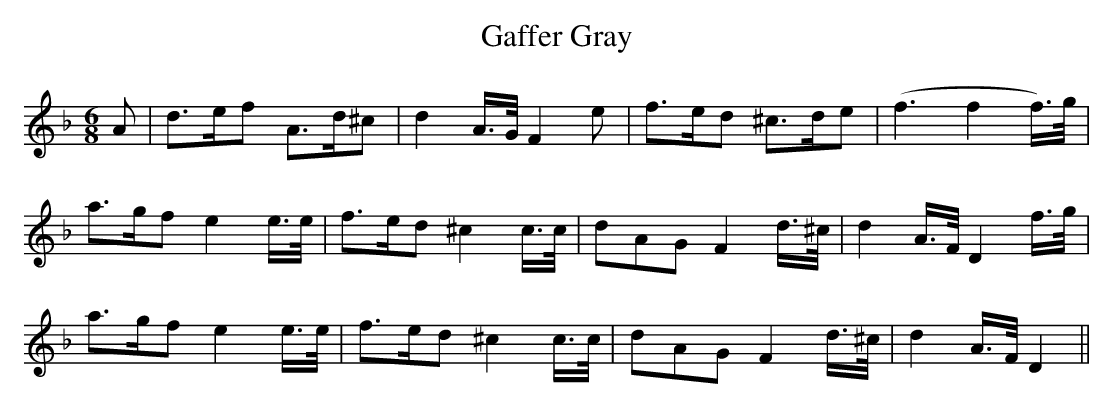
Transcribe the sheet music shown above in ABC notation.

X:1
T:Gaffer Gray
M:6/8
L:1/8
K:Dmin
A|d>ef A>d^c|d2 A/>G/ F2e|f>ed ^c>de|(f3 f2 f/>)g/|
a>gf e2 e/>e/|f>ed ^c2 c/>c/|dAG F2 d/>^c/|d2 A/>F/ D2 f/>g/|
a>gf e2 e/>e/|f>ed ^c2 c/>c/|dAG F2 d/>^c/|d2 A/>F/ D2||
